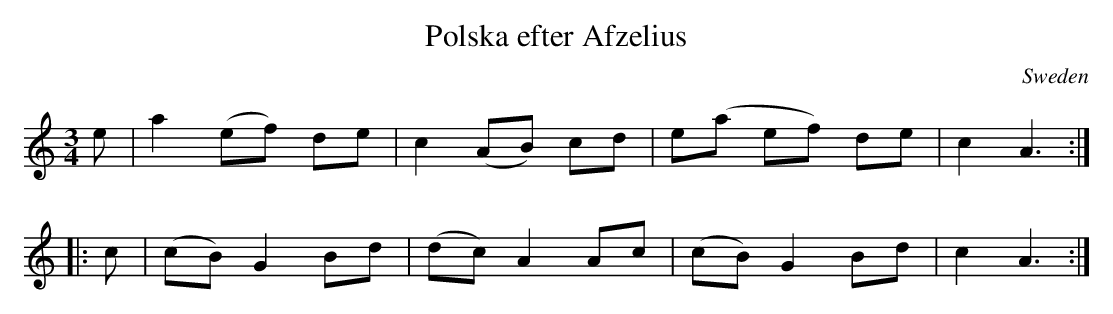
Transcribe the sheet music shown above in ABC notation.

X:1
T:Polska efter Afzelius
L:1/8
M:3/4
O:Sweden
K:A minor
e|\
a2 (ef) de |c2 (AB) cd |e(a ef) de |c2 A3::
c|\
(cB)G2 Bd| (dc)A2 Ac| (cB)G2 Bd| c2A3:|
